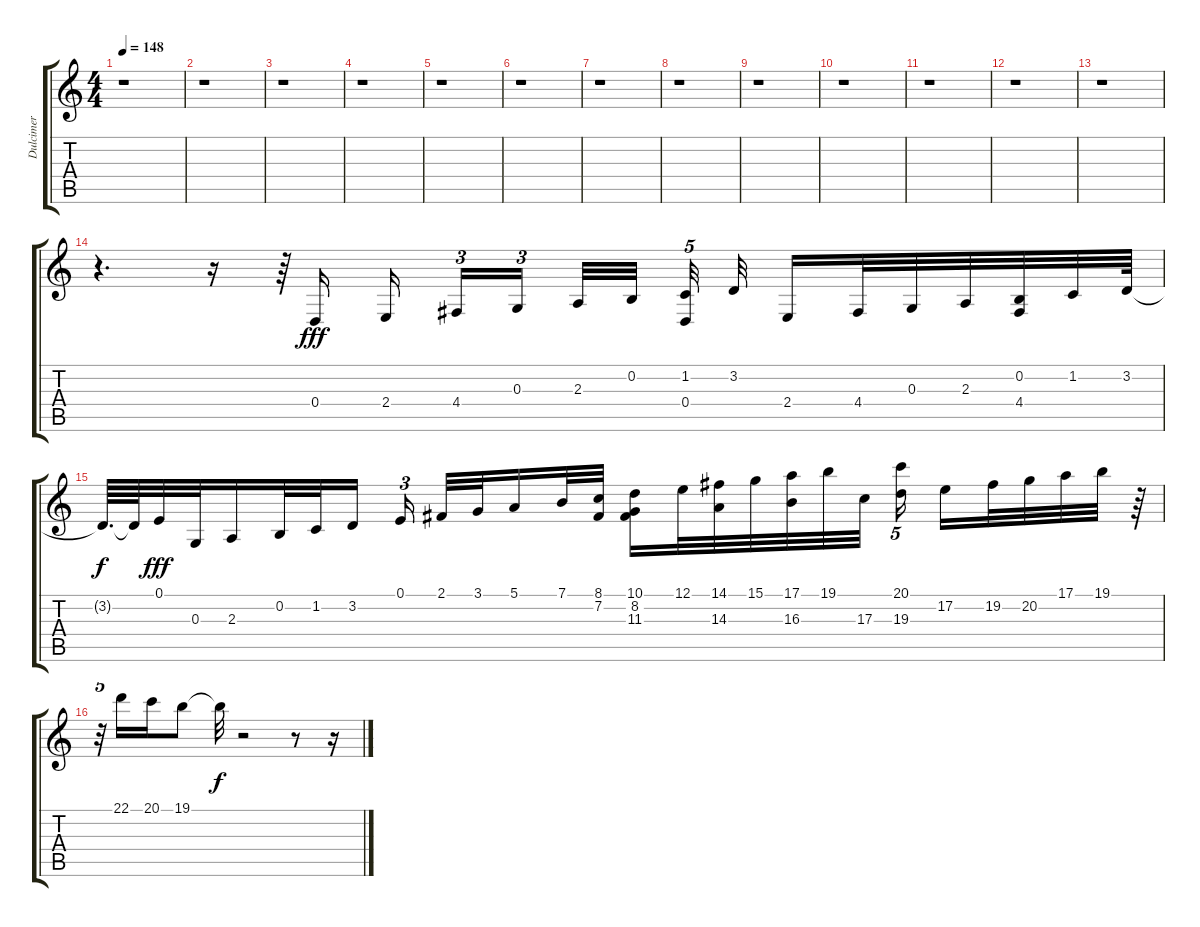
\track ("Dulcimer" "Dulcimer") {instrument dulcimer}
\staff {score tabs}
\tuning (E4 B3 G3 D3 A2 E2) {hide}
\ts (4 4)
\tempo 148
\clef g2
\ks c
r.1{dy fff} |
r.1 |
r.1 |
r.1 |
r.1 |
r.1 |
r.1 |
r.1 |
r.1 |
r.1 |
r.1 |
r.1 |
r.1 |
r.4{d} r.16 r.64{tu (5 4)} 0.4.16 2.4.16{beam splitsecondary} 4.4.16{tu (3 2)} 0.3.16{tu (3 2) beam splitsecondary} 2.3.32 0.2.32{beam splitsecondary} (1.2 0.4).32{tu (5 4)} 3.2.32 2.4.16 4.4.32 0.3.32 2.3.32 (0.2 4.4).32 1.2.32 3.2.64 |
3.2{t}.64{d dy f} 3.2{t}.64 0.1.32{dy fff} 0.3.32 2.3.16 0.2.32 1.2.32 3.2.16 0.1.16{tu (3 2) beam splitsecondary} 2.1.32 3.1.32 5.1.16 7.1.32 (8.1 7.2).32 (10.1 8.2 11.3).16 12.1.32 (14.1 14.3).32 15.1.32 (17.1 16.3).32 19.1.32 17.3.32 (20.1 19.3).16{tu (5 4) beam splitsecondary} 17.2.16 19.2.32 20.2.32 17.1.32 19.1.32 r.64 |
r.32{tu (5 4)} 22.1.16 20.1.16 19.1.8 19.1{t}.32{dy f} r.2 r.8 r.16
